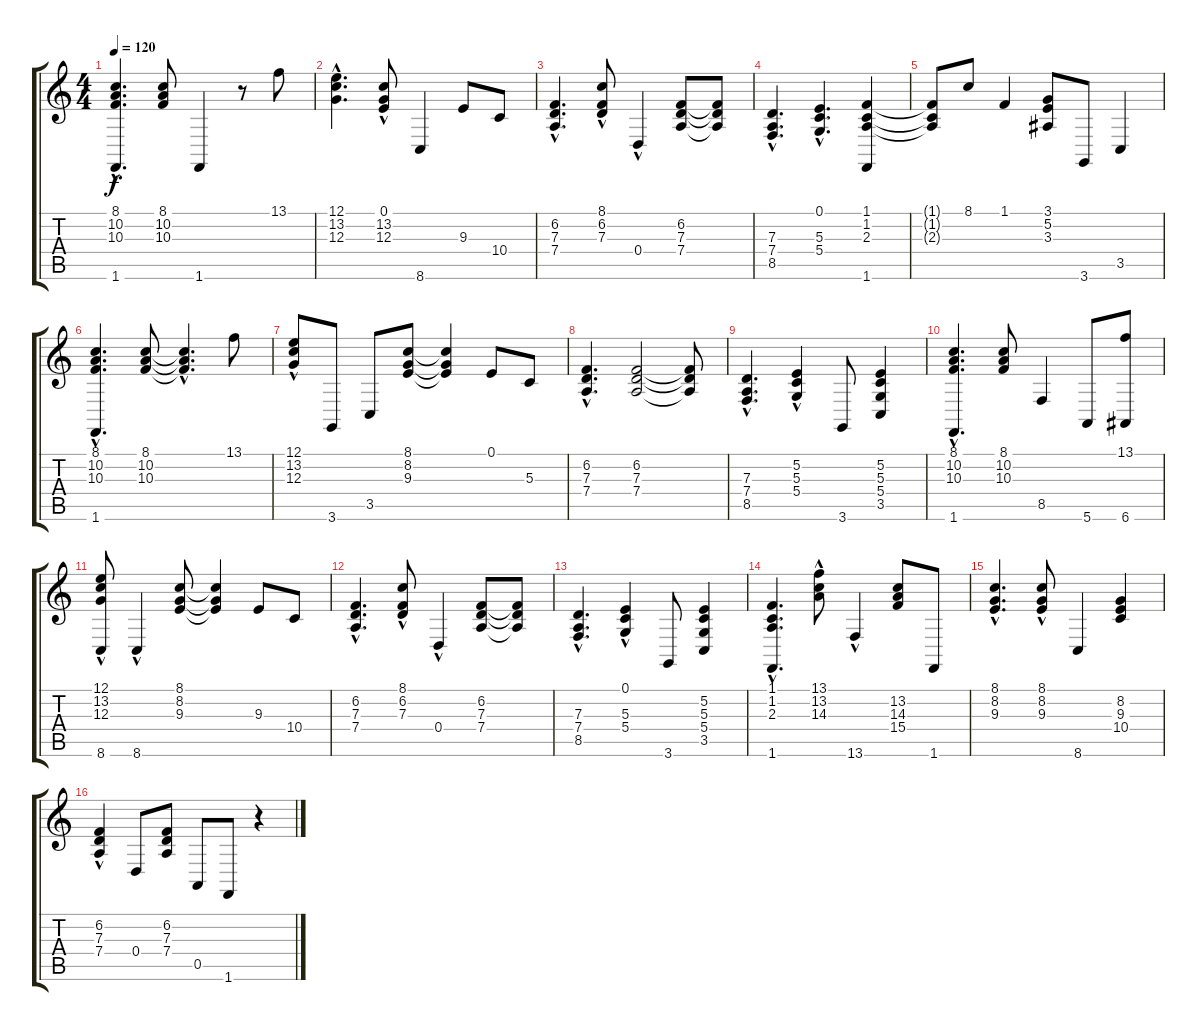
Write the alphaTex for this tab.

\track "" {instrument acousticgrandpiano}
\staff {score tabs}
\tuning (E4 B3 G3 D3 A2 E2) {hide}
\ts (4 4)
\tempo 120
\clef g2
\ks c
(8.1{hac} 10.2{hac} 10.3{hac} 1.6).4{d dy f} (8.1 10.2 10.3).8 1.6.4 r.8 13.1.8 |
(12.1{hac} 13.2{hac} 12.3{hac}).4{d} (0.1{hac} 13.2{hac} 12.3{hac}).8 8.6.4 9.3.8 10.4.8 |
(6.2{hac} 7.3{hac} 7.4{hac}).4{d} (8.1{hac} 6.2{hac} 7.3{hac}).8 0.4{hac}.4 (6.2 7.3 7.4).8 (6.2{t} 7.3{t} 7.4{t}).8 |
(7.3{hac} 7.4{hac} 8.5{hac}).4{d} (0.1{hac} 5.3{hac} 5.4{hac}).4{d} (1.1 1.2 2.3 1.6).4 |
(1.1{t} 1.2{t} 2.3{t}).8 8.1.8 1.1.4 (3.1 5.2 3.3).8 3.6.8 3.5.4 |
(8.1{hac} 10.2{hac} 10.3{hac} 1.6).4{d} (8.1 10.2 10.3).8 (8.1{hac t} 10.2{hac t} 10.3{hac t}).4{d} 13.1.8 |
(12.1{hac} 13.2{hac} 12.3{hac}).8 3.6.8 3.5.8 (8.1 8.2 9.3).8 (8.1{t} 8.2{t} 9.3{t}).4 0.1.8 5.3.8 |
(6.2{hac} 7.3{hac} 7.4{hac}).4{d} (6.2 7.3 7.4).2 (6.2{t} 7.3{t} 7.4{t}).8 |
(7.3{hac} 7.4{hac} 8.5{hac}).4{d} (5.2{hac} 5.3{hac} 5.4{hac}).4 3.6.8 (5.2 5.3 5.4 3.5).4 |
(8.1{hac} 10.2{hac} 10.3{hac} 1.6).4{d} (8.1 10.2 10.3).8 8.5.4 5.6.8 (13.1 6.6).8 |
(12.1{hac} 13.2{hac} 12.3{hac} 8.6).8 8.6{hac}.4 (8.1 8.2 9.3).8 (8.1{t} 8.2{t} 9.3{t}).4 9.3.8 10.4.8 |
(6.2{hac} 7.3{hac} 7.4{hac}).4{d} (8.1{hac} 6.2{hac} 7.3{hac}).8 0.4{hac}.4 (6.2 7.3 7.4).8 (6.2{t} 7.3{t} 7.4{t}).8 |
(7.3{hac} 7.4{hac} 8.5{hac}).4{d} (0.1{hac} 5.3{hac} 5.4{hac}).4 3.6.8 (5.2 5.3 5.4 3.5).4 |
(1.1{hac} 1.2{hac} 2.3{hac} 1.6).4{d} (13.1{hac} 13.2{hac} 14.3{hac}).8 13.6{hac}.4 (13.2 14.3 15.4).8 1.6.8 |
(8.1{hac} 8.2{hac} 9.3{hac}).4{d} (8.1{hac} 8.2{hac} 9.3{hac}).8 8.6.4 (8.2 9.3 10.4).4 |
(6.2{hac} 7.3{hac} 7.4{hac}).4 0.4.8 (6.2 7.3 7.4).8 0.5.8 1.6.8 r.4
